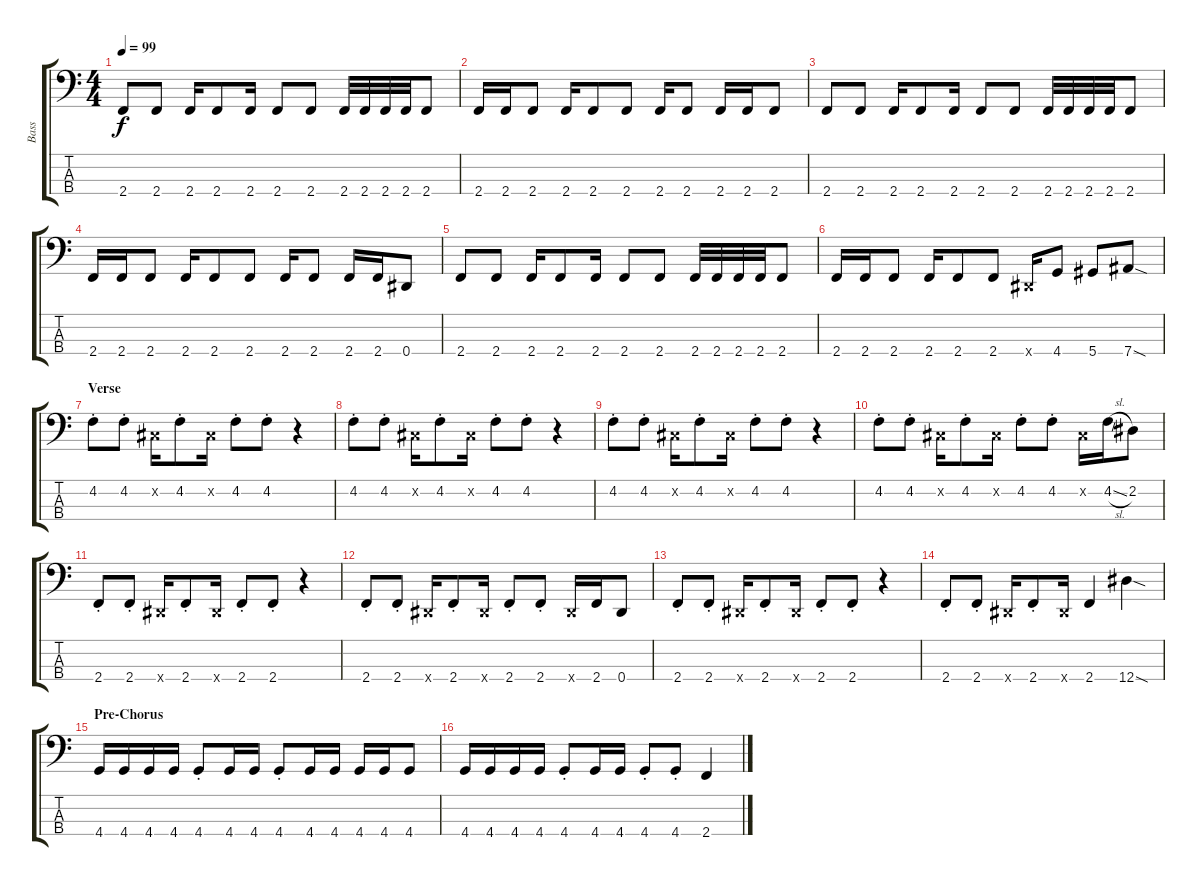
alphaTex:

\track ("Bass" "Bass") {instrument electricbassfinger}
\staff {score tabs}
\tuning (Gb2 Db2 Ab1 Eb1) {hide}
\ts (4 4)
\tempo 99
\clef f4
\ks c
2.4.8{dy f} 2.4.8 2.4.16 2.4.8 2.4.16 2.4.8 2.4.8 2.4.32 2.4.32 2.4.32 2.4.32 2.4.8 |
2.4.16 2.4.16 2.4.8 2.4.16 2.4.8 2.4.8 2.4.16 2.4.8 2.4.16 2.4.16 2.4.8 |
2.4.8 2.4.8 2.4.16 2.4.8 2.4.16 2.4.8 2.4.8 2.4.32 2.4.32 2.4.32 2.4.32 2.4.8 |
2.4.16 2.4.16 2.4.8 2.4.16 2.4.8 2.4.8 2.4.16 2.4.8 2.4.16 2.4.16 0.4.8 |
2.4.8 2.4.8 2.4.16 2.4.8 2.4.16 2.4.8 2.4.8 2.4.32 2.4.32 2.4.32 2.4.32 2.4.8 |
2.4.16 2.4.16 2.4.8 2.4.16 2.4.8 2.4.8 0.4{x}.16 4.4.8 5.4.8 7.4{sod}.8 |
\section ("" "Verse")
4.2{st}.8 4.2{st}.8 0.2{x}.16 4.2{st}.8 0.2{x}.16 4.2{st}.8 4.2{st}.8 r.4 |
4.2{st}.8 4.2{st}.8 0.2{x}.16 4.2{st}.8 0.2{x}.16 4.2{st}.8 4.2{st}.8 r.4 |
4.2{st}.8 4.2{st}.8 0.2{x}.16 4.2{st}.8 0.2{x}.16 4.2{st}.8 4.2{st}.8 r.4 |
4.2{st}.8 4.2{st}.8 0.2{x}.16 4.2{st}.8 0.2{x}.16 4.2{st}.8 4.2{st}.8 0.2{x}.16 4.2{sl}.16 2.2.8 |
2.4{st}.8 2.4{st}.8 0.4{x}.16 2.4{st}.8 0.4{x}.16 2.4{st}.8 2.4{st}.8 r.4 |
2.4{st}.8 2.4{st}.8 0.4{x}.16 2.4{st}.8 0.4{x}.16 2.4{st}.8 2.4{st}.8 0.4{x}.16 2.4.16 0.4.8 |
2.4{st}.8 2.4{st}.8 0.4{x}.16 2.4{st}.8 0.4{x}.16 2.4{st}.8 2.4{st}.8 r.4 |
2.4{st}.8 2.4{st}.8 0.4{x}.16 2.4{st}.8 0.4{x}.16 2.4.4 12.4{sod}.4 |
\section ("" "Pre-Chorus")
4.4.16 4.4.16 4.4.16 4.4.16 4.4{st}.8 4.4.16 4.4.16 4.4{st}.8 4.4.16 4.4.16 4.4.16 4.4.16 4.4.8 |
4.4.16 4.4.16 4.4.16 4.4.16 4.4{st}.8 4.4.16 4.4.16 4.4{st}.8 4.4{st}.8 2.4.4
